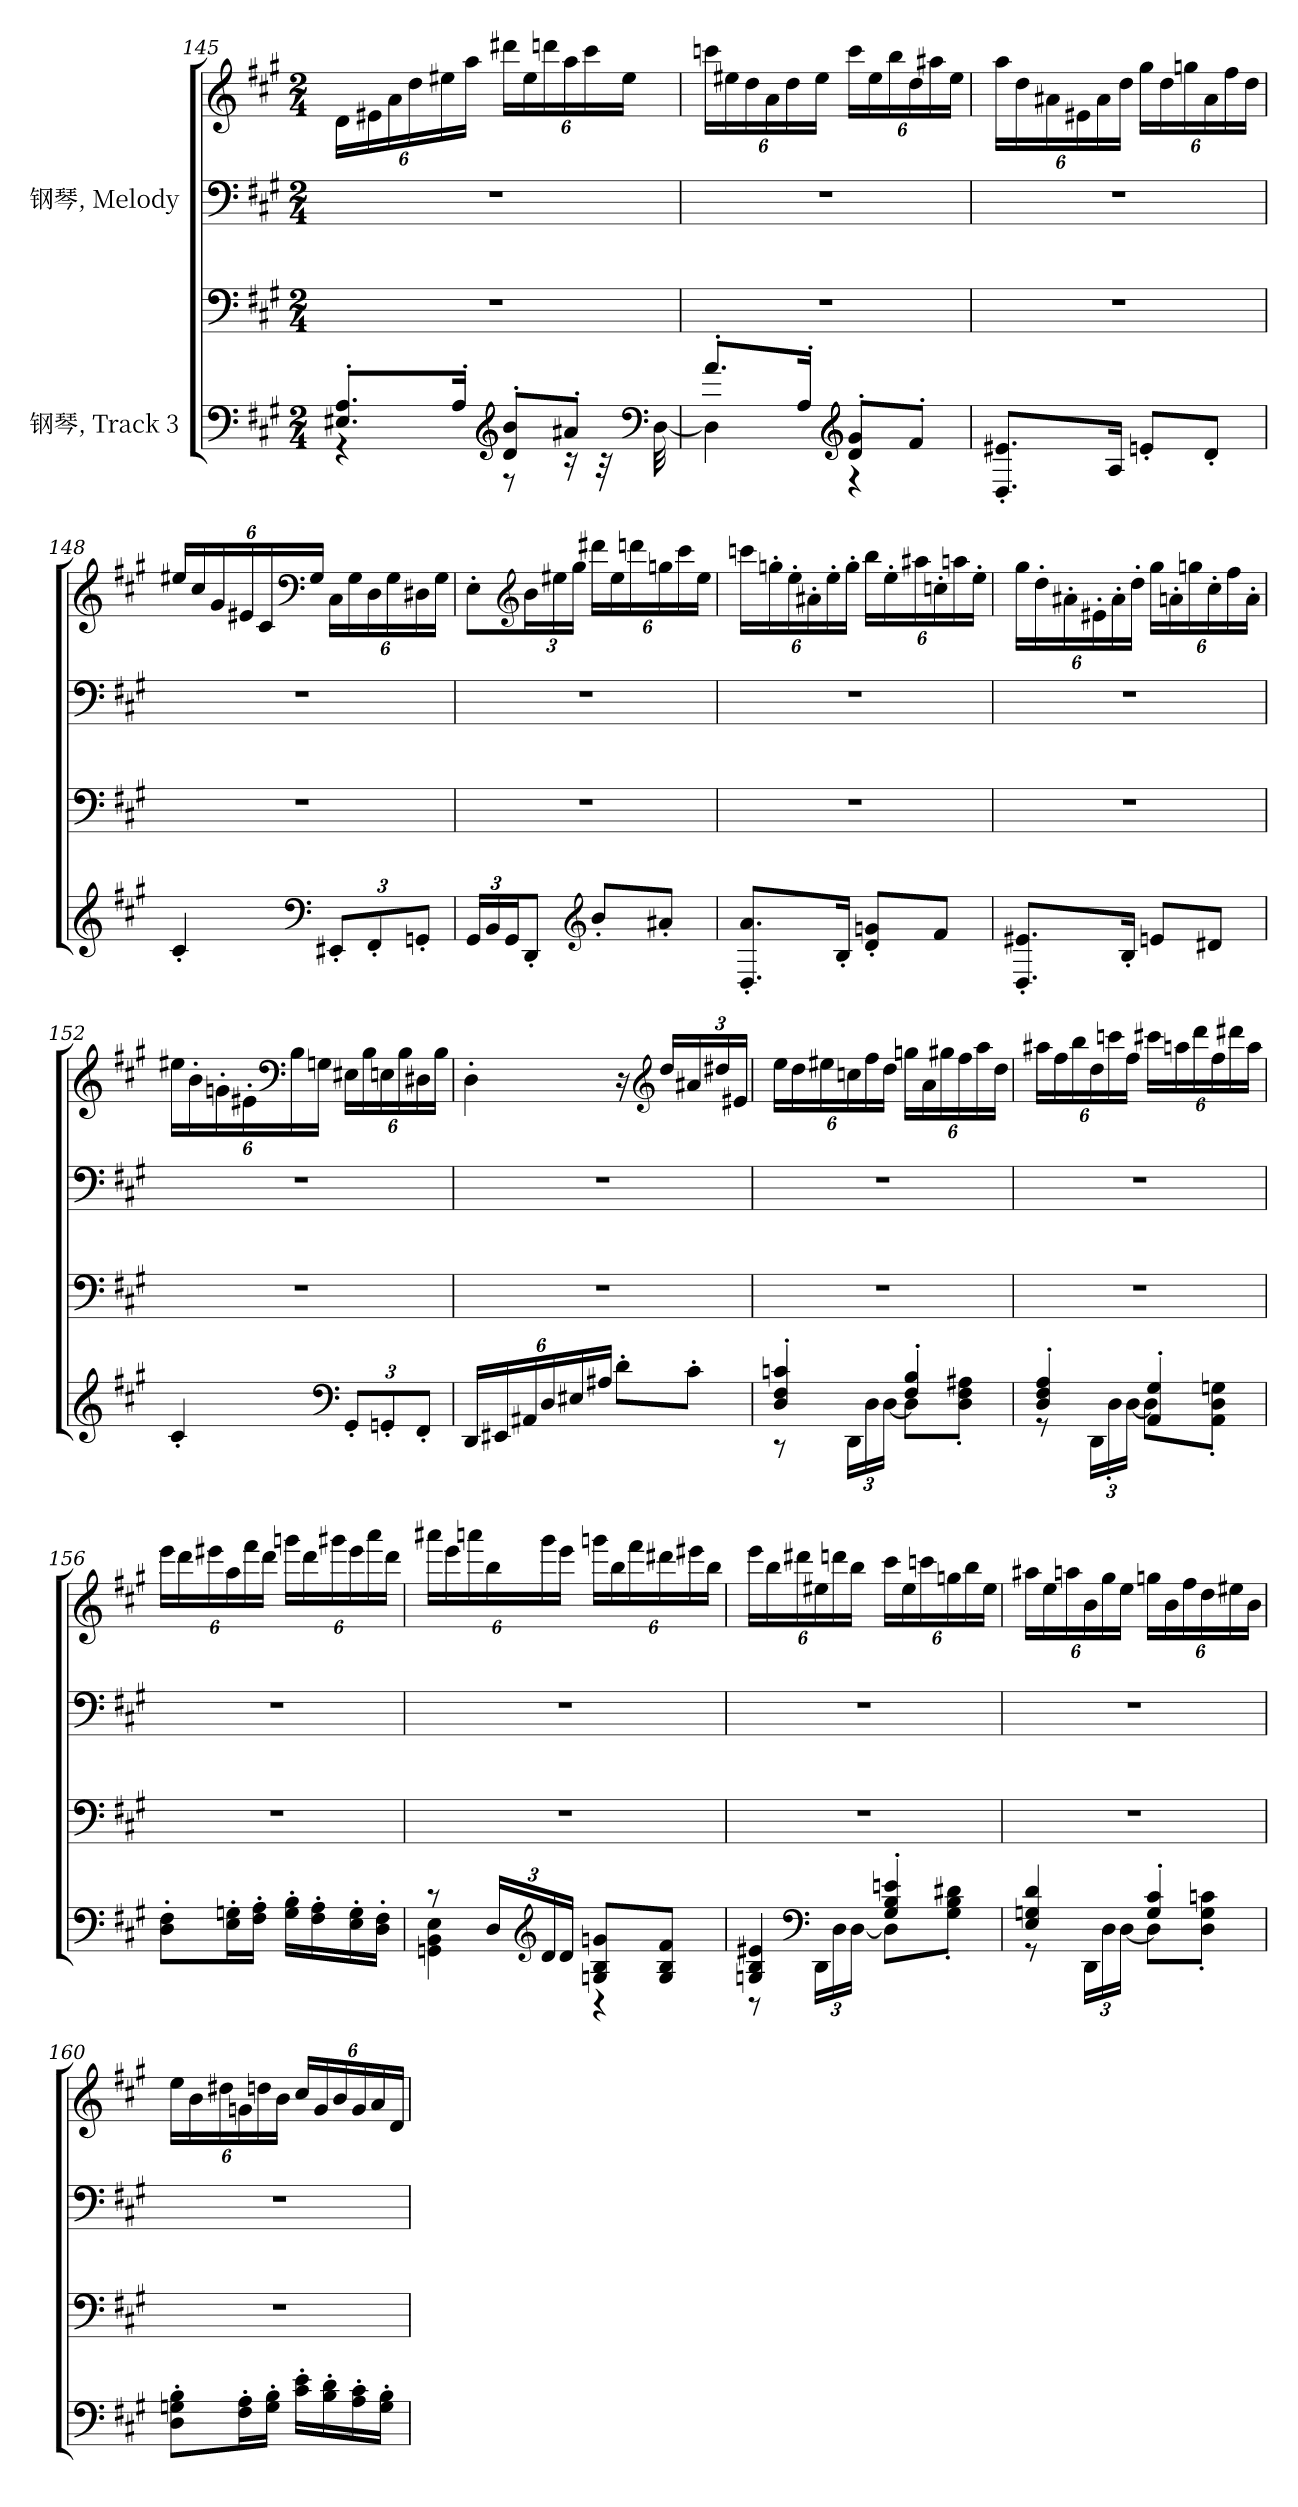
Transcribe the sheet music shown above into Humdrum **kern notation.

**kern	**kern	**kern	**kern
*part2	*part2	*part1	*part1
*staff4	*staff3	*staff2	*staff1
*I"钢琴, Track 3	*	*I"钢琴, Melody	*
*clefF4	*clefF4	*clefF4	*clefG2
*k[f#c#g#]	*k[f#c#g#]	*k[f#c#g#]	*k[f#c#g#]
*M2/4	*M2/4	*M2/4	*M2/4
=145	=145	=145	=145
*^	*	*	*
*	*	*	*	*Xbrackettup
8.E#X/' 8.A/'L	4r	2r	2r	24d\LL
.	.	.	.	24e#X\
.	.	.	.	24a\
.	.	.	.	24dd\
.	.	.	.	24ee#X\
16A'/Jk	.	.	.	.
.	.	.	.	24aa\JJ
*clefG2	*	*	*	*
8d/' 8b/'L	8r	.	.	24ddd#X\LL
.	.	.	.	24ee#\
.	.	.	.	24dddn\
8a#X'/J	16r	.	.	24aa\
.	.	.	.	24ccc#\
.	32r	.	.	.
.	.	.	.	24ee#\JJ
*clefF4	*	*	*	*
.	[32D\	.	.	.
!!LO:LB:g=z
=146	=146	=146	=146	=146
8.a'/L	4D\]	2r	2r	24cccn\LL
.	.	.	.	24ee#X\
.	.	.	.	24dd\
.	.	.	.	24a\
.	.	.	.	24dd\
16A'/Jk	.	.	.	.
.	.	.	.	24ee#\JJ
*clefG2	*	*	*	*
8d/' 8g#/'L	4r	.	.	24ccc\LL
.	.	.	.	24ee#\
.	.	.	.	24bb\
8f#'/J	.	.	.	24dd\
.	.	.	.	24aa#X\
.	.	.	.	24ee#\JJ
*v	*v	*	*	*
=147	=147	=147	=147
8.D/' 8.e#X/'L	2r	2r	24aa\LL
.	.	.	24dd\
.	.	.	24a#X\
.	.	.	24e#X\
.	.	.	24a#\
16A/Jk	.	.	.
.	.	.	24dd\JJ
8en'/L	.	.	24gg#\LL
.	.	.	24dd\
.	.	.	24ggn\
8d'/J	.	.	24a#\
.	.	.	24ff#\
.	.	.	24dd\JJ
!!LO:PB:g=z
=148	=148	=148	=148
4c#'/	2r	2r	24ee#X/LL
.	.	.	24cc#/
.	.	.	24g#/
.	.	.	24e#X/
.	.	.	24c#/
*	*	*	*clefF4
.	.	.	24G#/JJ
*clefF4	*	*	*
*Xbrackettup	*	*	*
12EE#X'/L	.	.	24C#\LL
.	.	.	24G#\
12FF#'/	.	.	24D\
.	.	.	24G#\
12GGn'/J	.	.	24D#X\
.	.	.	24G#\JJ
=149	=149	=149	=149
24GG#/LL	2r	2r	8E'\L
24BB/	.	.	.
24GG#/J	.	.	.
*	*	*	*clefG2
8DD'/J	.	.	24b\L
.	.	.	24ee#X\
.	.	.	24gg#\JJ
*clefG2	*	*	*
8b'/L	.	.	24ddd#X\LL
.	.	.	24ee#\
.	.	.	24dddn\
8a#X'/J	.	.	24ggn\
.	.	.	24ccc#\
.	.	.	24ee#\JJ
!!LO:LB:g=z
=150	=150	=150	=150
8.D/' 8.a/'L	2r	2r	24cccn\LL
.	.	.	24ggn'\
.	.	.	24ee'\
.	.	.	24a#X'\
.	.	.	24ee'\
16B'/Jk	.	.	.
.	.	.	24gg'\JJ
8d/' 8gn/'L	.	.	24bb\LL
.	.	.	24ee'\
.	.	.	24aa#X\
8f#/J	.	.	24ccn'\
.	.	.	24aan\
.	.	.	24ee'\JJ
=151	=151	=151	=151
8.D/' 8.e#X/'L	2r	2r	24gg#\LL
.	.	.	24dd'\
.	.	.	24a#X'\
.	.	.	24e#X'\
.	.	.	24a#'\
16B'/Jk	.	.	.
.	.	.	24dd'\JJ
8en/L	.	.	24gg#\LL
.	.	.	24an'\
.	.	.	24ggn\
8d#X/J	.	.	24cc#'\
.	.	.	24ff#\
.	.	.	24a'\JJ
!!LO:LB:g=z
=152	=152	=152	=152
4c#'/	2r	2r	24ee#X\LL
.	.	.	24b'\
.	.	.	24gn'\
.	.	.	24e#X'\
*	*	*	*clefF4
.	.	.	24B\
.	.	.	24Gn\JJ
*clefF4	*	*	*
12GG#'/L	.	.	24E#X\LL
.	.	.	24B\
12GGn'/	.	.	24En\
.	.	.	24B\
12FF#'/J	.	.	24D#X\
.	.	.	24B\JJ
=153	=153	=153	=153
24DD/LL	2r	2r	4D'\
24EE#X/	.	.	.
24AA#X/	.	.	.
24D/	.	.	.
24E#X/	.	.	.
24A#X/JJ	.	.	.
8d'\L	.	.	16r
*	*	*	*clefG2
.	.	.	16dd/LL
8c#'\J	.	.	24a#X/
.	.	.	24dd#X/
.	.	.	24e#X/JJ
!!LO:PB:g=z
=154	=154	=154	=154
*^	*	*	*
4D/' 4F#/' 4cn/'	8r	2r	2r	24ee\LL
.	.	.	.	24dd\
.	.	.	.	24ee#X\
.	24DD\LL	.	.	24ccn\
.	24D\	.	.	24ff#\
.	[24D\JJ	.	.	24dd\JJ
4F#/' 4B/'	8D\L]	.	.	24ggn\LL
.	.	.	.	24a\
.	.	.	.	24gg#X\
.	8D\' 8F#\' 8A#X\'J	.	.	24ff#\
.	.	.	.	24aa\
.	.	.	.	24dd\JJ
=155	=155	=155	=155	=155
4D/' 4F#/' 4A/'	8r	2r	2r	24aa#X\LL
.	.	.	.	24ff#\
.	.	.	.	24bb\
.	24DD\LL	.	.	24dd\
.	24D'\	.	.	24cccn\
.	[24D\JJ	.	.	24ff#\JJ
4AA/' 4G#/'	8D\L]	.	.	24ccc#X\LL
.	.	.	.	24aan\
.	.	.	.	24ddd\
.	8AA\' 8D\' 8Gn\'J	.	.	24ff#\
.	.	.	.	24ddd#X\
.	.	.	.	24aa\JJ
*v	*v	*	*	*
!!LO:LB:g=z
=156	=156	=156	=156
8D\' 8F#\'L	2r	2r	24eee\LL
.	.	.	24ddd\
.	.	.	24eee#X\
16E\' 16Gn\'L	.	.	24aa\
.	.	.	24fff#\
16F#\' 16A\'JJ	.	.	.
.	.	.	24ddd\JJ
16G\' 16B\'LL	.	.	24gggn\LL
.	.	.	24ddd\
16F#\' 16A\'	.	.	.
.	.	.	24ggg#X\
16E\' 16G\'	.	.	24eee#\
.	.	.	24aaa\
16D\' 16F#\'JJ	.	.	.
.	.	.	24ddd\JJ
=157	=157	=157	=157
*^	*	*	*
8r	4GGn\ 4BB\ 4E\	2r	2r	24aaa#X\LL
.	.	.	.	24eee\
.	.	.	.	24aaan\
24D/LL	.	.	.	24bb\
*clefG2	*	*	*	*
24d/	.	.	.	24ggg#\
24d/JJ	.	.	.	24eee\JJ
8Gn/ 8B/ 8gn/L	4r	.	.	24gggn\LL
.	.	.	.	24bb\
.	.	.	.	24fff#\
8G/ 8B/ 8f#/J	.	.	.	24ddd#X\
.	.	.	.	24eee#X\
.	.	.	.	24bb\JJ
!!LO:LB:g=z
=158	=158	=158	=158	=158
4Gn/ 4B/ 4e#X/	8r	2r	2r	24eee\LL
.	.	.	.	24bb\
.	.	.	.	24ddd#X\
*clefF4	*	*	*	*
.	24DD\LL	.	.	24ee#X\
.	24D\	.	.	24dddn\
.	[24D\JJ	.	.	24bb\JJ
4G/' 4B/' 4en/'	8D\L]	.	.	24ccc#\LL
.	.	.	.	24ee#\
.	.	.	.	24cccn\
.	8G\' 8B\' 8d#X\'J	.	.	24ggn\
.	.	.	.	24bb\
.	.	.	.	24ee#\JJ
=159	=159	=159	=159	=159
4E/ 4Gn/ 4d/	8r	2r	2r	24aa#X\LL
.	.	.	.	24ee\
.	.	.	.	24aan\
.	24DD\LL	.	.	24b\
.	24D\	.	.	24gg#\
.	[24D\JJ	.	.	24ee\JJ
4G/' 4c#/'	8D\L]	.	.	24ggn\LL
.	.	.	.	24b\
.	.	.	.	24ff#\
.	8D\' 8G\' 8cn\'J	.	.	24dd\
.	.	.	.	24ee#X\
.	.	.	.	24b\JJ
*v	*v	*	*	*
!!LO:PB:g=z
=160	=160	=160	=160
8D\' 8Gn\' 8B\'L	2r	2r	24ee\LL
.	.	.	24b\
.	.	.	24dd#X\
16F#\' 16A\'L	.	.	24gn\
.	.	.	24ddn\
16G\' 16B\'JJ	.	.	.
.	.	.	24b\JJ
16c#\' 16e\'LL	.	.	24cc#/LL
.	.	.	24g/
16B\' 16d\'	.	.	.
.	.	.	24b/
16A\' 16c#\'	.	.	24g/
.	.	.	24a/
16G\' 16B\'JJ	.	.	.
.	.	.	24d/JJ
=	=	=	=
*-	*-	*-	*-
